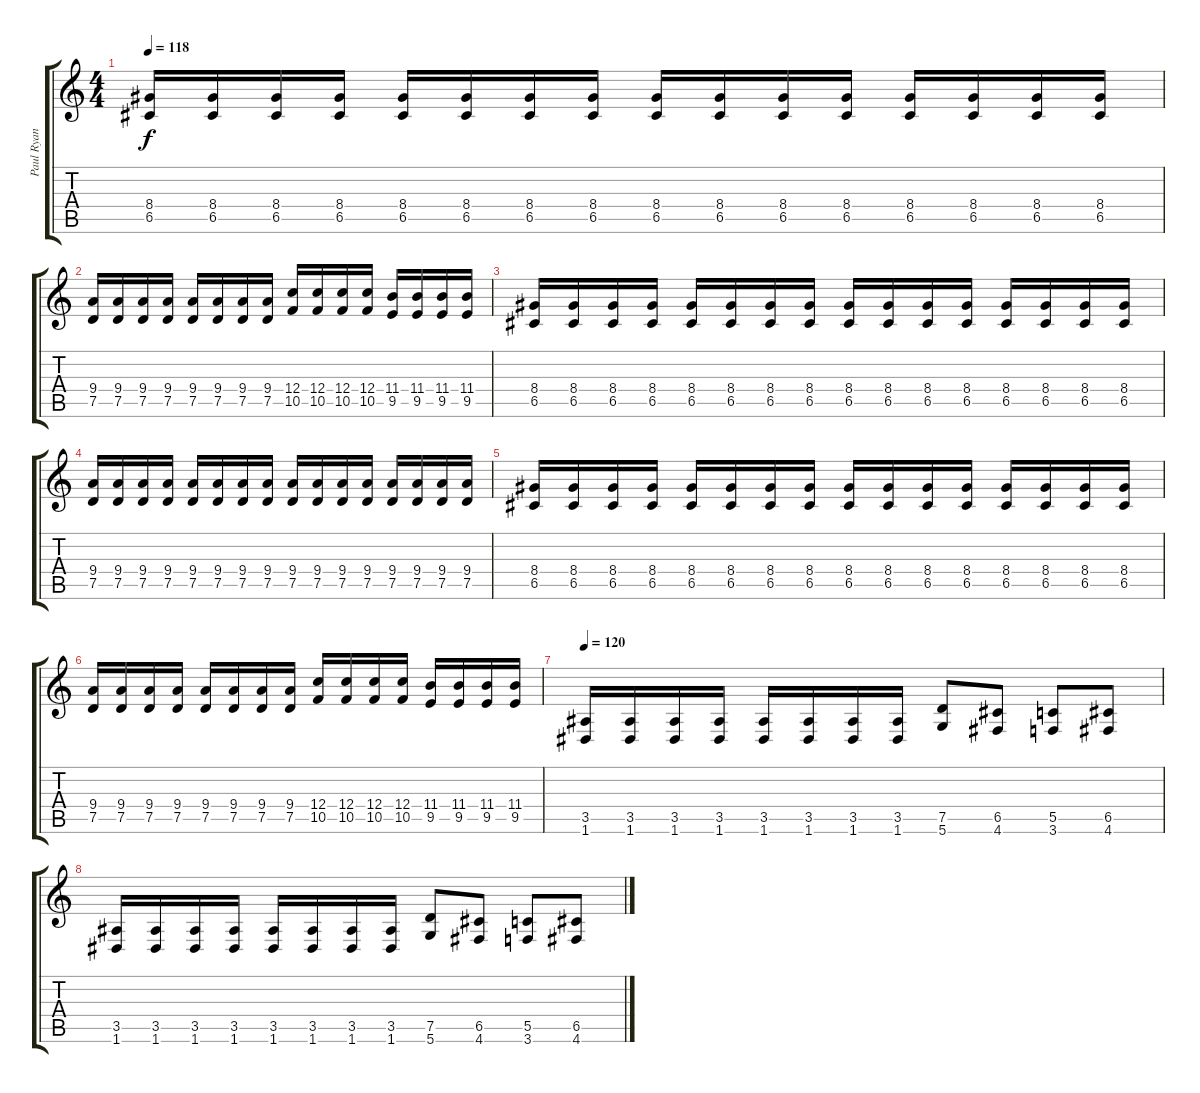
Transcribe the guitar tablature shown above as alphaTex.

\track ("Paul Ryan (Guitar)" "Paul Ryan ") {instrument distortionguitar}
\staff {score tabs}
\tuning (D4 A3 F3 C3 G2 D2) {hide}
\ts (4 4)
\tempo 118
\clef g2
\ks c
(8.4 6.5).16{dy f} (8.4 6.5).16 (8.4 6.5).16 (8.4 6.5).16 (8.4 6.5).16 (8.4 6.5).16 (8.4 6.5).16 (8.4 6.5).16 (8.4 6.5).16 (8.4 6.5).16 (8.4 6.5).16 (8.4 6.5).16 (8.4 6.5).16 (8.4 6.5).16 (8.4 6.5).16 (8.4 6.5).16 |
(9.4 7.5).16 (9.4 7.5).16 (9.4 7.5).16 (9.4 7.5).16 (9.4 7.5).16 (9.4 7.5).16 (9.4 7.5).16 (9.4 7.5).16 (12.4 10.5).16 (12.4 10.5).16 (12.4 10.5).16 (12.4 10.5).16 (11.4 9.5).16 (11.4 9.5).16 (11.4 9.5).16 (11.4 9.5).16 |
(8.4 6.5).16 (8.4 6.5).16 (8.4 6.5).16 (8.4 6.5).16 (8.4 6.5).16 (8.4 6.5).16 (8.4 6.5).16 (8.4 6.5).16 (8.4 6.5).16 (8.4 6.5).16 (8.4 6.5).16 (8.4 6.5).16 (8.4 6.5).16 (8.4 6.5).16 (8.4 6.5).16 (8.4 6.5).16 |
(9.4 7.5).16 (9.4 7.5).16 (9.4 7.5).16 (9.4 7.5).16 (9.4 7.5).16 (9.4 7.5).16 (9.4 7.5).16 (9.4 7.5).16 (9.4 7.5).16 (9.4 7.5).16 (9.4 7.5).16 (9.4 7.5).16 (9.4 7.5).16 (9.4 7.5).16 (9.4 7.5).16 (9.4 7.5).16 |
(8.4 6.5).16 (8.4 6.5).16 (8.4 6.5).16 (8.4 6.5).16 (8.4 6.5).16 (8.4 6.5).16 (8.4 6.5).16 (8.4 6.5).16 (8.4 6.5).16 (8.4 6.5).16 (8.4 6.5).16 (8.4 6.5).16 (8.4 6.5).16 (8.4 6.5).16 (8.4 6.5).16 (8.4 6.5).16 |
(9.4 7.5).16 (9.4 7.5).16 (9.4 7.5).16 (9.4 7.5).16 (9.4 7.5).16 (9.4 7.5).16 (9.4 7.5).16 (9.4 7.5).16 (12.4 10.5).16 (12.4 10.5).16 (12.4 10.5).16 (12.4 10.5).16 (11.4 9.5).16 (11.4 9.5).16 (11.4 9.5).16 (11.4 9.5).16 |
\tempo 120
(3.5 1.6).16 (3.5 1.6).16 (3.5 1.6).16 (3.5 1.6).16 (3.5 1.6).16 (3.5 1.6).16 (3.5 1.6).16 (3.5 1.6).16 (7.5 5.6).8 (6.5 4.6).8 (5.5 3.6).8 (6.5 4.6).8 |
(3.5 1.6).16 (3.5 1.6).16 (3.5 1.6).16 (3.5 1.6).16 (3.5 1.6).16 (3.5 1.6).16 (3.5 1.6).16 (3.5 1.6).16 (7.5 5.6).8 (6.5 4.6).8 (5.5 3.6).8 (6.5 4.6).8
